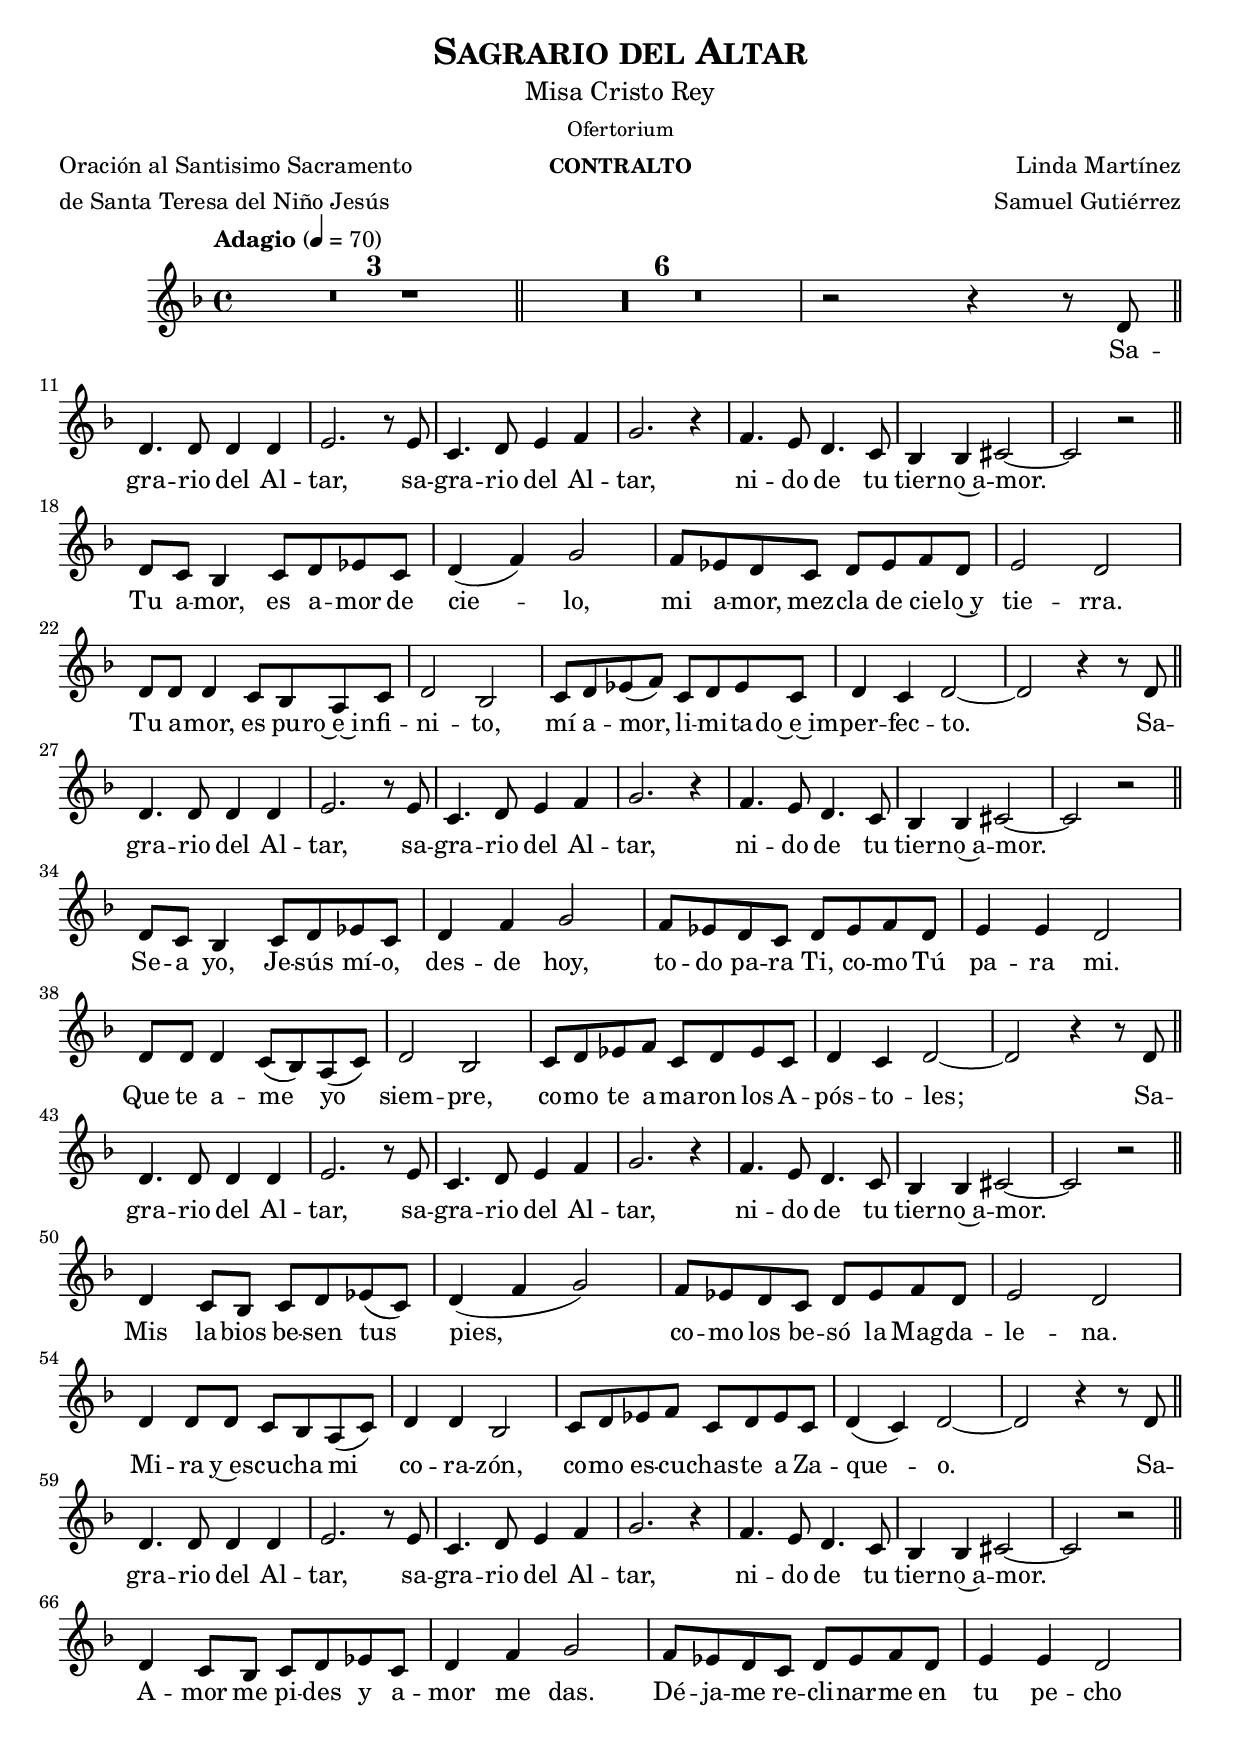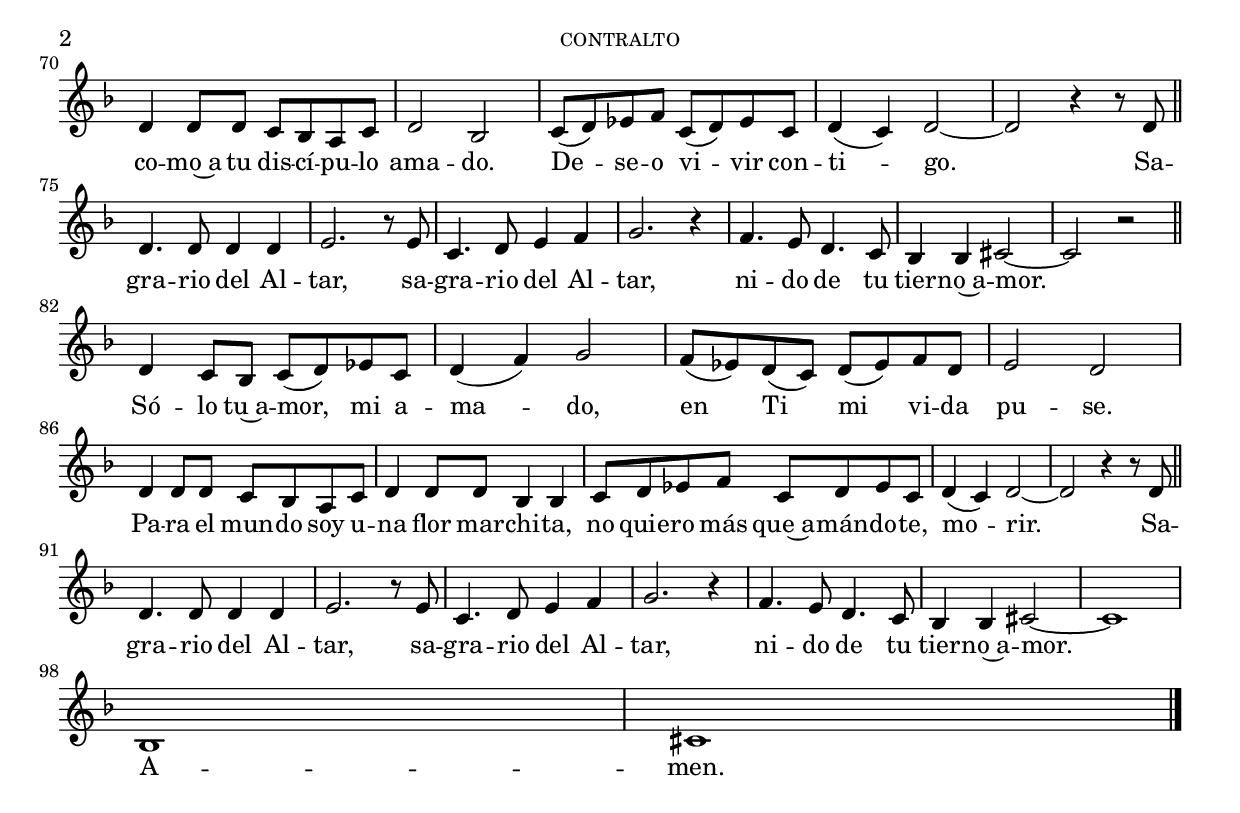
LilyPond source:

%  Sagrario del altar - Melody inspired by the compositions of Mons Marco Frisina
%  Music and accompaniment by serachsam

\language "espanol"
\version "2.23.2"

% --- Global parameters
particle = 1
jump = \break

% --- Includes

title = "Sagrario del Altar"
subtitle = "Misa Cristo Rey"
subsubtitle = "Ofertorium"
poet = "Oración al Santisimo Sacramento"
plus = "de Santa Teresa del Niño Jesús"
autor = "Linda Martínez"
arranger = "Samuel Gutiérrez"
other = ""
dedication = \markup { \small "" }
papper = "letter"
size = 20

global = {
  \tempo "Adagio" 4 = 70
  \key re \minor
  \time 4/4
  \skip 1*3
  \bar "||" % 3
  \skip 1*7
  \bar "||" % 10
  \skip 1*7
  \bar "||" % 17
  \skip 1*9
  \bar "||" % 26
  \skip 1*7
  \bar "||" % 33
  \skip 1*9
  \bar "||" % 42
  \skip 1*7
  \bar "||" % 49
  \skip 1*9
  \bar "||" % 58
  \skip 1*7
  \bar "||" % 65
  \skip 1*9
  \bar "||" % 74
  \skip 1*7
  \bar "||" % 81
  \skip 1*9
  \bar "||" % 90
  \skip 1*9
  \bar "|." % 97
}

alto_music = \relative do' {
  \compressEmptyMeasures
  \dynamicUp

  R1*3 |
  R1*6 |
  r2 r4 r8 re | #(if (= particle 1) jump "") % 10
  re4. re8 re4 re |
  mi2. r8 mi8 |
  do4. re8 mi4 fa |
  sol2. r4 |
  fa4. mi8 re4. do8 |
  sib4 sib dos2~ |
  dos2 r | #(if (= particle 1) jump "") % 17
  re8 do sib4 do8 re mib do |
  re4( fa) sol2 |
  fa8 mib re do re mib fa re |
  mi2 re | #(if (= particle 1) jump "") % 21
  re8 re re4 do8 sib la do |
  re2 sib |
  do8 re mib( fa) do re mib do |
  re4 do re2~ |
  re2 r4 r8 re | #(if (= particle 1) jump "") % 26
  re4. re8 re4 re |
  mi2. r8 mi8 |
  do4. re8 mi4 fa |
  sol2. r4 |
  fa4. mi8 re4. do8 |
  sib4 sib dos2~ |
  dos2 r | #(if (= particle 1) jump "") % 31
  re8 do sib4 do8 re mib do |
  re4 fa sol2 |
  fa8 mib re do re mib fa re |
  mi4 mi re2 | #(if (= particle 1) jump "") % 37
  re8 re re4 do8( sib) la( do) |
  re2 sib |
  do8 re mib fa do re mib do |
  re4 do re2~ |
  re2 r4 r8 re | #(if (= particle 1) jump "") % 42
  re4. re8 re4 re |
  mi2. r8 mi8 |
  do4. re8 mi4 fa |
  sol2. r4 |
  fa4. mi8 re4. do8 |
  sib4 sib dos2~ |
  dos2 r | #(if (= particle 1) jump "") % 49
  re4 do8 sib do8 re mib( do) |
  re4( fa sol2) |
  fa8 mib re do re mib fa re |
  mi2 re | #(if (= particle 1) jump "") % 53
  re4 re8 re do8 sib la( do) |
  re4 re sib2 |
  do8 re mib fa do re mib do |
  re4( do) re2~ |
  re2 r4 r8 re | #(if (= particle 1) jump "") % 58
  re4. re8 re4 re |
  mi2. r8 mi8 |
  do4. re8 mi4 fa |
  sol2. r4 |
  fa4. mi8 re4. do8 |
  sib4 sib dos2~ |
  dos2 r | #(if (= particle 1) jump "") % 65
  re4 do8 sib do8 re mib do |
  re4 fa sol2 |
  fa8 mib re do re mib fa re |
  mi4 mi re2 | #(if (= particle 1) jump "") % 69
  re4 re8 re do8 sib la do |
  re2 sib |
  do8( re) mib fa do( re) mib do |
  re4( do) re2~ |
  re2 r4 r8 re | #(if (= particle 1) jump "") % 74
  re4. re8 re4 re |
  mi2. r8 mi8 |
  do4. re8 mi4 fa |
  sol2. r4 |
  fa4. mi8 re4. do8 |
  sib4 sib dos2~ |
  dos2 r | #(if (= particle 1) jump "") % 81
  re4 do8 sib do8( re) mib do |
  re4( fa) sol2 |
  fa8( mib) re( do) re8( mib) fa re |
  mi2 re | #(if (= particle 1) jump "") % 85
  re4 re8 re do8 sib la do |
  re4 re8 re sib4 sib |
  do8 re mib fa do re mib do |
  re4( do) re2~ |
  re2 r4 r8 re | #(if (= particle 1) jump "") % 90
  re4. re8 re4 re |
  mi2. r8 mi8 |
  do4. re8 mi4 fa |
  sol2. r4 |
  fa4. mi8 re4. do8 |
  sib4 sib dos2~ |
  dos1 | #(if (= particle 1) jump "") % 97
  sib1 |
  dos1 | % 99
}

alto_lyrics = \lyricmode {
    Sa -- gra -- rio del Al -- tar,
    sa -- gra -- rio del Al -- tar,
    ni -- do de tu tier -- no~a -- mor.

    Tu a -- mor, es a -- mor de cie -- lo,
    mi a -- mor, mez -- cla de cie -- lo~y tie -- rra.
    Tu a -- mor, es pu -- ro~e~in -- fi -- ni -- to,
    mí a -- mor, li -- mi -- ta -- do~e~im -- per -- fec -- to.

    Sa -- gra -- rio del Al -- tar,
    sa -- gra -- rio del Al -- tar,
    ni -- do de tu tier -- no~a -- mor.

    Se -- a yo, Je -- sús mí -- o, des -- de hoy,
    to -- do pa -- ra Ti, co -- mo Tú pa -- ra mi.
    Que te a -- me yo siem -- pre,
    co -- mo te a -- ma -- ron los A -- pós -- to -- les;

    Sa -- gra -- rio del Al -- tar,
    sa -- gra -- rio del Al -- tar,
    ni -- do de tu tier -- no~a -- mor.

    Mis la -- bios be -- sen tus pies,
    co -- mo los be -- só la Mag -- da -- le -- na.
    Mi -- ra y~es -- cu -- cha mi co -- ra -- zón,
    co -- mo es -- cu -- chas -- te a Za -- que -- o.

    Sa -- gra -- rio del Al -- tar,
    sa -- gra -- rio del Al -- tar,
    ni -- do de tu tier -- no~a -- mor.

    A -- mor me pi -- des y a -- mor me das.
    Dé -- ja -- me re -- cli -- nar -- me en tu pe -- cho
    co -- mo~a tu dis -- cí -- pu -- lo ama -- do.
    De -- se -- o vi -- vir con -- ti -- go.

    Sa -- gra -- rio del Al -- tar,
    sa -- gra -- rio del Al -- tar,
    ni -- do de tu tier -- no~a -- mor.

    Só -- lo tu~a -- mor, mi a -- ma -- do,
    en Ti mi vi -- da pu -- se.
    Pa -- ra el mun -- do soy u -- na flor mar -- chi -- ta,
    no quie -- ro más que~a -- mán -- do -- te, mo -- rir.

    Sa -- gra -- rio del Al -- tar,
    sa -- gra -- rio del Al -- tar,
    ni -- do de tu tier -- no~a -- mor.
    
    A -- men.
}


% --- Global size
% #(set-global-staff-size 20)

% --- Header
\header {
  title = \markup{\smallCaps \title}
  subtitle = \markup{\medium \subtitle}
  subsubtitle = \markup{\medium \subsubtitle}
  instrument = \markup{\caps "contralto"}
  poet = \markup{\left-column{\poet \plus}}
  composer = \markup{\right-column {\autor \arranger}}
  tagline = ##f
  breakbefore = ##t
}

% --- Music

% --- Harmonie

% --- Sheet
\score {
  <<
    \new Staff { <<
      \set Staff.midiInstrument = #"clarinet"
      \new Voice = "alto" { << \global \alto_music >> }
      \new Lyrics \lyricsto "alto" { \alto_lyrics }
    >> }
  >>
  \midi { }
  \layout { }
}

% --- Paper
\paper{
  #(set-default-paper-size "letter")
}
